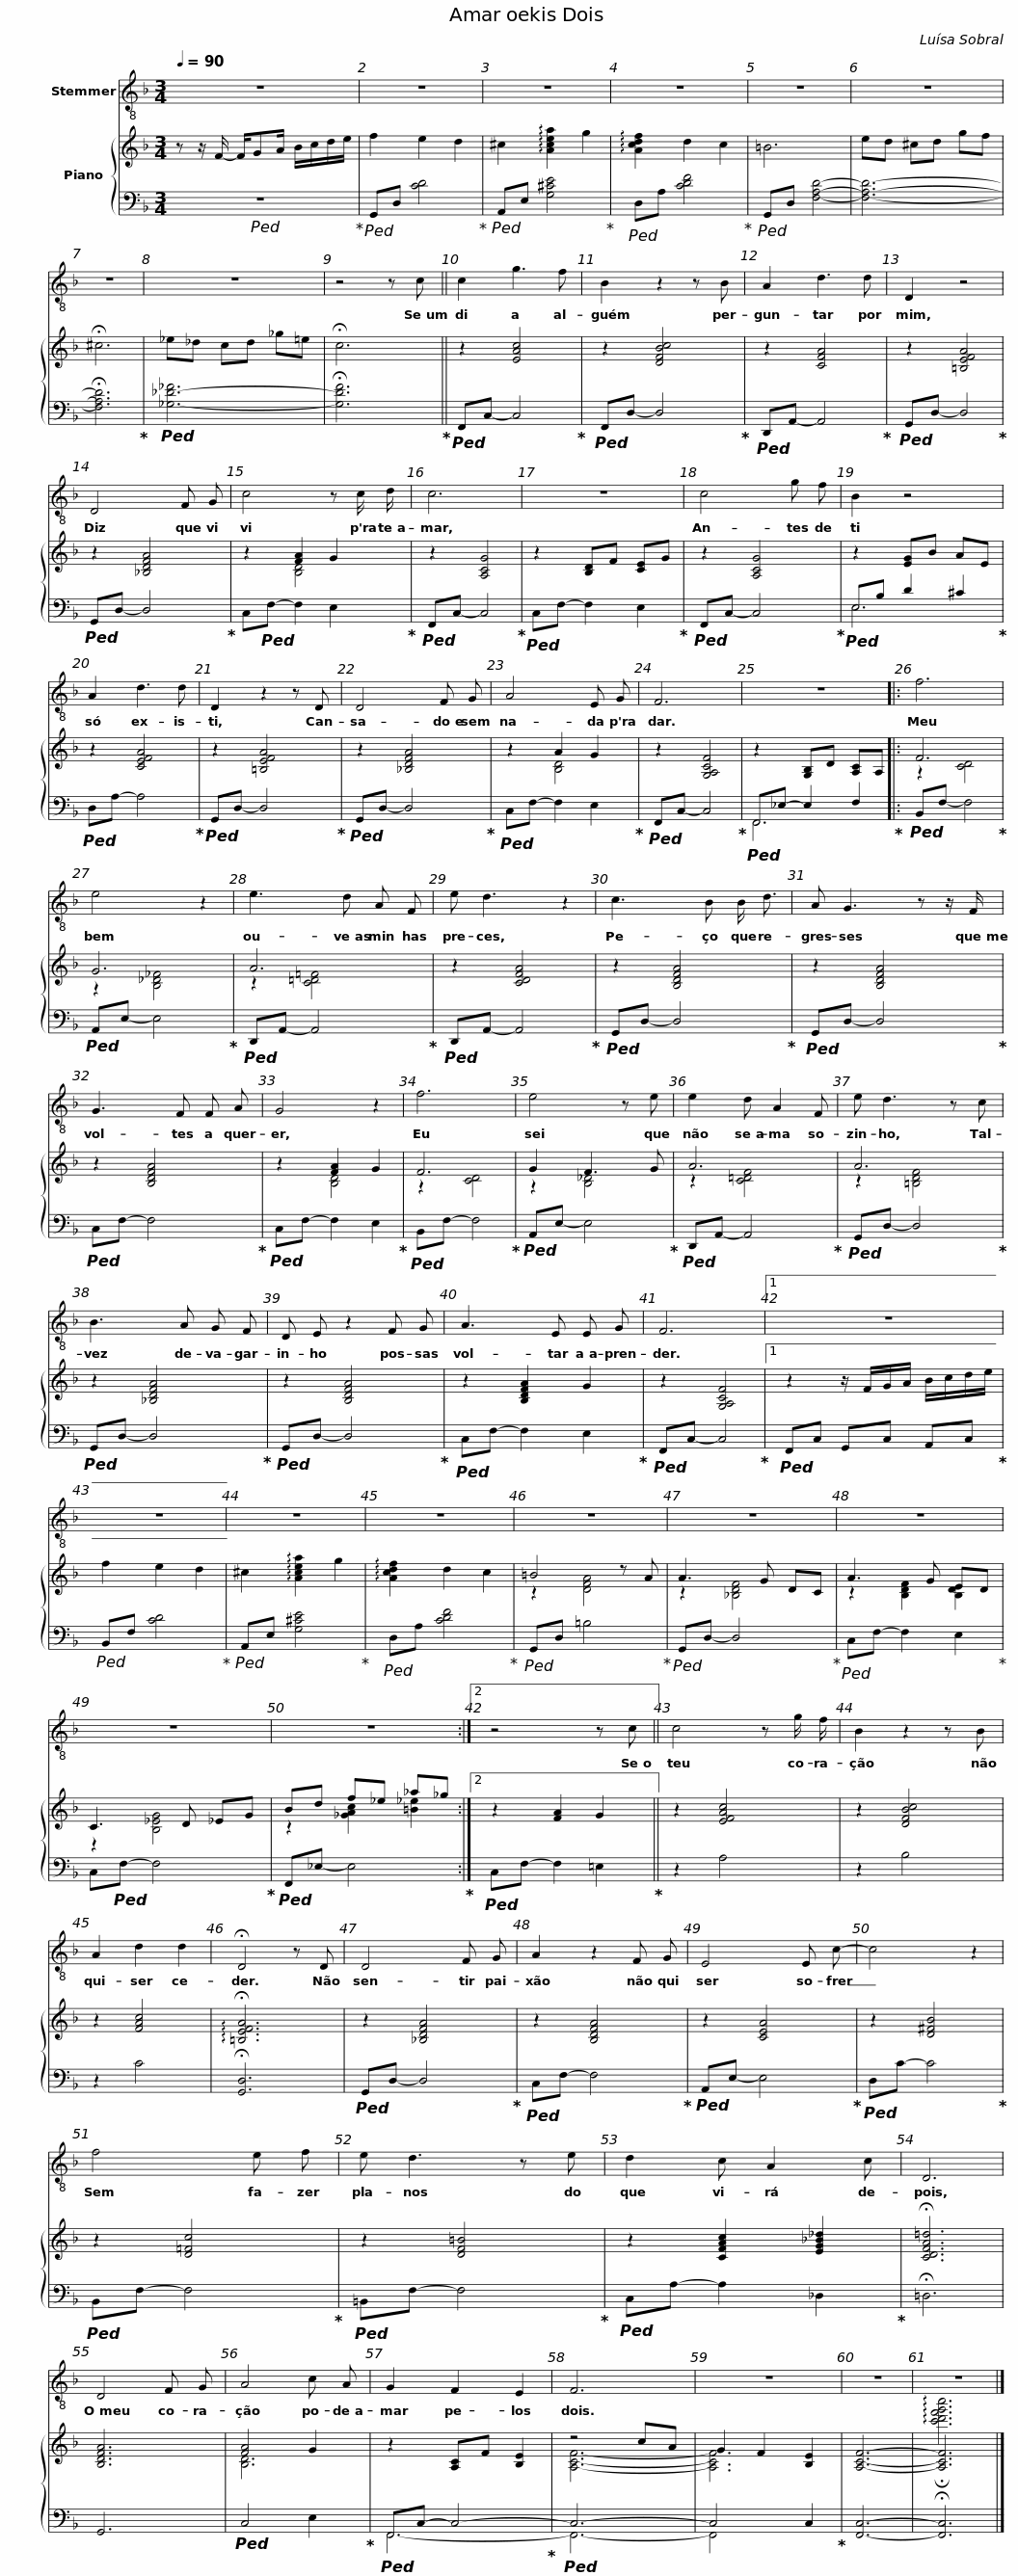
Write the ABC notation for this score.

X:1
%%score 1 { ( 2 4 ) | ( 3 5 ) }
L:1/8
Q:1/4=90
M:3/4
I:linebreak $
K:F
V:1 treble-8
V:2 treble
V:4 treble
V:3 bass
V:5 bass
V:1
 z6 | z6 | z6 | z6 | z6 | %5
 z6 | z6 |$ z6 | z4 z c || c2 g3 f | %10
 B2 z2 z B | A2 d3 d | D2 z4 | D4 F G |$ c4 z c/ d/ | %15
 c6 | z6 | c4 g f | B2 z4 | A2 d3 d | %20
 D2 z2 z D |$ D4 F G | A4 E G | F6 | z6 |: %25
 f6 | e4 z2 |$ e3 d A F | e d3 z2 | c3 B B/ d3/2 | %30
 A G3 z z/ F/ | G3 F F A |$ G4 z2 | f6 | e4 z e | %35
 e2 d A2 F | e d3 z c | B3 A G F |$ D E z2 F G | A3 E E G | %40
 F6 |1 z6 | z6 | z6 |$ z6 | %45
 z6 | z6 | z6 | z6 | z6 :|2$ %50
 z4 z c || c4 z g/ f/ | B2 z2 z B | A2 d2 d2 | !fermata!D4 z D | %55
 D4 F G | A2 z2 F G |$ E4 E c- | c4 z2 | f4 e f | %60
 e d3 z e | d2 c A2 c | D6 | D4 F G |$ A4 c A | %65
 G2 F2 E2 | F6 | z6 | z6 | z6 |] %70
V:2
 z z/ F/- F/GA/ B/c/d/e/ | f2 e2 d2 | ^c2 !arpeggio![Acea]2 g2 | !arpeggio![Acdf]2 d2 c2 | =B6 | %5
 ed ^cd gf | !fermata!^c6 |$ _e_d cd _g=e | !fermata!c6 || z2 [EAc]4 | %10
 z2 [DFBc]4 | z2 [CFA]4 | z2 [=B,EFA]4 | z2 [_B,DFA]4 |$ z2 [FA]2 G2 | %15
 z2 [A,CG]4 | z2 [B,D]F [CE]G | z2 [A,CG]4 | z2 [EG]B AE | z2 [CEFA]4 | %20
 z2 [=B,EFA]4 |$ z2 [_B,DFA]4 | z2 A2 G2 | z2 [G,A,CF]4 | z2 [G,B,]D [A,C]A, |: %25
 F6 | G6 |$ A6 | z2 [CDFA]4 | z2 [B,DFA]4 | %30
 z2 [B,DFA]4 | z2 [B,DFA]4 |$ z2 [FA]2 G2 | F6 | G2 F3 G | %35
 A6 | A6 | z2 [_B,DFA]4 |$ z2 [B,DFA]4 | z2 [B,DFA]2 G2 | %40
 z2 [G,A,CF]4 |1 z2 z/ F/G/A/ B/c/d/e/ | f2 e2 d2 | ^c2 !arpeggio![Acea]2 g2 |$ !arpeggio![Acdf]2 d2 c2 | %45
 =B4 z A | A3 G DC | A3 G ED | C3 D _EG | Bd f_e _a_g :|2$ %50
 z2 [FA]2 G2 || z2 [EFAc]4 | z2 [DFBc]4 | z2 [FAc]4 | !arpeggio!!fermata![=B,EFA]6 | %55
 z2 [_B,DFA]4 | z2 [B,DFA]4 |$ z2 [CEA]4 | z2 [D^FB]4 | z2 [D=Fc]4 | %60
 z2 [DF=B]4 | z2 [CFAc]2 [EG_B_d]2 | !fermata![CDFA=d]6 | [B,DFA]6 |$ [FA]4 G2 | %65
 z2 [A,C]F [B,E]2 | z4 cA | G2 F2 [B,E]2 | [A,CF]6- | [A,CF]6 |] %70
V:3
!ped! z6!ped-up! |!ped! G,,D, [CD]4!ped-up! |!ped! A,,E, [G,^CE]4!ped-up! |!ped! D,A, [CDF]4!ped-up! |!ped! G,,D, [F,A,D]4- | %5
 [F,A,D]6- | !fermata![F,A,D]6!ped-up! |$!ped! [_G,-_D-_F]6 | !fermata![G,DF]6!ped-up! ||!ped! F,,C,- C,4!ped-up! | %10
!ped! F,,D,- D,4!ped-up! |!ped! D,,A,,- A,,4!ped-up! |!ped! G,,D,- D,4!ped-up! |!ped! G,,D,- D,4!ped-up! |$ C,!ped!F,- F,2 E,2!ped-up! | %15
!ped! F,,C,- C,4!ped-up! |!ped! C,F,- F,2 E,2!ped-up! |!ped! F,,C,- C,4!ped-up! |!ped! E,B, D2 ^C2!ped-up! |!ped! D,A,- A,4!ped-up! | %20
!ped! G,,D,- D,4!ped-up! |$!ped! G,,D,- D,4!ped-up! |!ped! C,F,- F,2 E,2!ped-up! |!ped! F,,C,- C,4!ped-up! |!ped! F,,_E,- E,2 F,2!ped-up! |: %25
!ped! B,,F,- F,4!ped-up! |!ped! A,,E,- E,4!ped-up! |$!ped! D,,A,,- A,,4!ped-up! |!ped! D,,A,,- A,,4!ped-up! |!ped! G,,D,- D,4!ped-up! | %30
!ped! G,,D,- D,4!ped-up! |!ped! C,F,- F,4!ped-up! |$!ped! C,F,- F,2 E,2!ped-up! |!ped! B,,F,- F,4!ped-up! |!ped! A,,E,- E,4!ped-up! | %35
!ped! D,,A,,- A,,4!ped-up! |!ped! G,,D,- D,4!ped-up! |!ped! G,,D,- D,4!ped-up! |$!ped! G,,D,- D,4!ped-up! |!ped! C,F,- F,2 E,2!ped-up! | %40
!ped! F,,C,- C,4!ped-up! |1!ped! F,,C, G,,C, A,,C,!ped-up! |!ped! B,,F, [CD]4!ped-up! |!ped! A,,E, [G,^CE]4!ped-up! |$!ped! D,A, [CDF]4!ped-up! | %45
!ped! G,,D, =B,4!ped-up! |!ped! G,,D,- D,4!ped-up! |!ped! C,F,- F,2 E,2!ped-up! | C,!ped!F,- F,4!ped-up! |!ped! F,,_E,- E,4!ped-up! :|2$ %50
!ped! C,F,- F,2 =E,2!ped-up! || z2 A,4 | z2 B,4 | z2 C4 | !fermata![G,,D,]6 | %55
!ped! G,,D,- D,4!ped-up! |!ped! C,F,- F,4!ped-up! |$!ped! A,,E,- E,4!ped-up! |!ped! D,C- C4!ped-up! |!ped! B,,F,- F,4!ped-up! | %60
!ped! =B,,F,- F,4!ped-up! |!ped! C,A,- A,2 _D,2!ped-up! | !fermata!=D,6 | G,,6 |$!ped! C,4 E,2!ped-up! | %65
!ped! F,,C,- C,4-!ped-up! |!ped! C,6- | C,4 C,2!ped-up! | [F,,C,]6- | !fermata![F,,C,]6 |] %70
V:4
 x6 | x6 | x6 | x6 | x6 | %5
 x6 | x6 |$ x6 | x6 || x6 | %10
 x6 | x6 | x6 | x6 |$ x2 [B,D]4 | %15
 x6 | x6 | x6 | x6 | x6 | %20
 x6 |$ x6 | x2 [B,D]4 | x6 | x6 |: %25
 z2 [CD]4 | z2 [B,_D_F]4 |$ z2 [C=D=F]4 | x6 | x6 | %30
 x6 | x6 |$ x2 [B,D]4 | z2 [CD]4 | z2 [B,_D]4 | %35
 z2 [C=DF]4 | z2 [=B,DF]4 | x6 |$ x6 | x6 | %40
 x6 |1 x6 | x6 | x6 |$ x6 | %45
 z2 [DFA]4 | z2 [_B,DF]4 | z2 [B,DF]2 [B,DE]2 | z2 [B,_EG]4 | z2 [_GAc]2 [=B_e]2 :|2$ %50
 x6 || x6 | x6 | x6 | x6 | %55
 x6 | x6 |$ x6 | x6 | x6 | %60
 x6 | x6 | x6 | x6 |$ [B,D]6 | %65
 x6 | [A,CF]6- | [A,CF]6 | x6 | !arpeggio!!fermata![c'd'f'g'c'']6 |] %70
V:5
 x6 | x6 | x6 | x6 | x6 | %5
 x6 | x6 |$ x6 | x6 || x6 | %10
 x6 | x6 | x6 | x6 |$ x6 | %15
 x6 | x6 | x6 | E,6 | x6 | %20
 x6 |$ x6 | x6 | x6 | F,,6 |: %25
 x6 | x6 |$ x6 | x6 | x6 | %30
 x6 | x6 |$ x6 | x6 | x6 | %35
 x6 | x6 | x6 |$ x6 | x6 | %40
 x6 |1 x6 | x6 | x6 |$ x6 | %45
 x6 | x6 | x6 | x6 | x6 :|2$ %50
 x6 || x6 | x6 | x6 | x6 | %55
 x6 | x6 |$ x6 | x6 | x6 | %60
 x6 | x6 | x6 | x6 |$ x6 | %65
 F,,6- | F,,6- | F,,4 x2 | x6 | x6 |] %70
